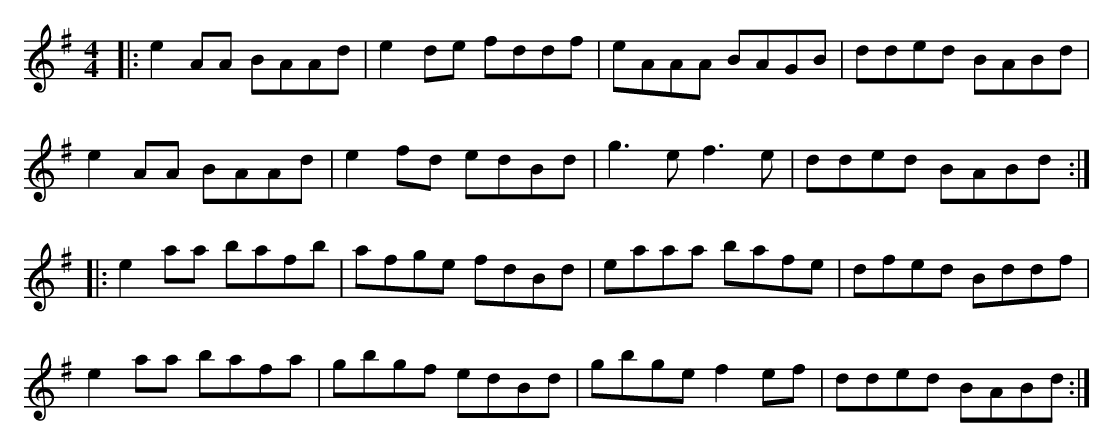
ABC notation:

X:1
M:4/4
K:Ador
|:e2AA BAAd|e2de fddf|eAAA BAGB|dded BABd|
e2AA BAAd|e2fd edBd|g3ef3e|dded BABd:|
|:e2 aa bafb|afge fdBd|eaaa bafe|dfed Bddf|
e2 aa bafa|gbgf edBd|gbge f2 ef|dded BABd:|
